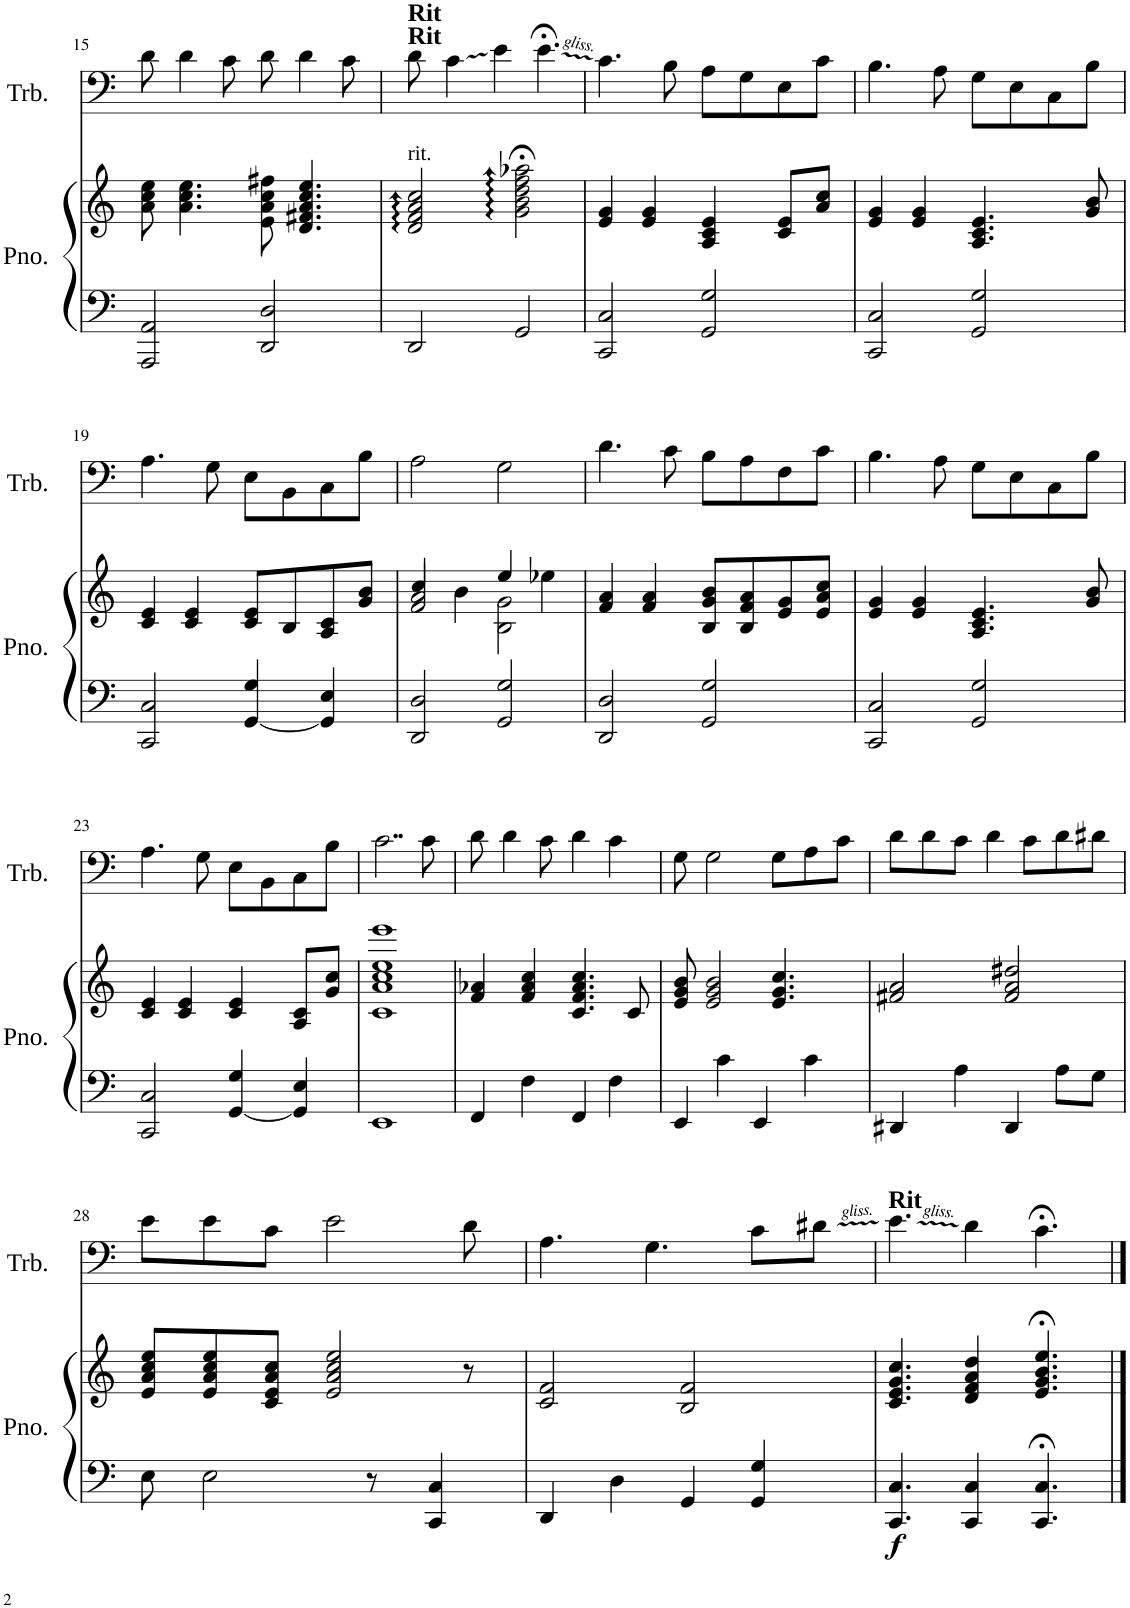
**kern	**kern	**dynam	**kern
*part2	*part2	*part2	*part1
*staff3	*staff2	*staff2/3	*staff1
*I"Piano	*	*	*I"Trombone
*I'Pno.	*	*	*I'Trb.
!!LO:PB:g=z
*clefF4	*clefG2	*	*clefF4
*k[]	*k[]	*	*k[]
*M4/4	*M4/4	*	*M4/4
=15	=15	=15	=15
2AAA/ 2AA/	8a\ 8cc\ 8ee\	.	8d\
.	4.a\ 4.cc\ 4.ee\	.	4d\
.	.	.	8c\
2DD/ 2D/	8e\ 8a\ 8cc\ 8ff#X\	.	8d\
.	4.d/ 4.f#X/ 4.a/ 4.cc/ 4.ee/	.	4d\
.	.	.	8c\
=16	=16	=16	=16
!	!	!	!LO:TX:a:B:t=Rit
!	!	!	!LO:TX:a:B:t=Rit
!	!LO:TX:a:t=rit.	!	!
2DD/	2d/ 2f/ 2a/ 2cc/	.	8d\
.	.	.	4c\
.	.	.	4e\
2GG/	2g\;< 2b\;< 2dd\;< 2ff\;< 2aa-X\;<	.	.
.	.	.	4.e;<\
=17	=17	=17	=17
2CC/ 2C/	4e/ 4g/	.	4.c\
.	4e/ 4g/	.	.
.	.	.	8B\
2GG/ 2G/	4A/ 4c/ 4e/	.	8A\L
.	.	.	8G\
.	8c/ 8e/L	.	8E\
.	8a/ 8cc/J	.	8c\J
=18	=18	=18	=18
2CC/ 2C/	4e/ 4g/	.	4.B\
.	4e/ 4g/	.	.
.	.	.	8A\
2GG/ 2G/	4.A/ 4.c/ 4.e/	.	8G\L
.	.	.	8E\
.	.	.	8C\
.	8g/ 8b/	.	8B\J
!!LO:LB:g=z
=19	=19	=19	=19
2CC/ 2C/	4c/ 4e/	.	4.A\
.	4c/ 4e/	.	.
.	.	.	8G\
[4GG/ 4G/	8c/ 8e/L	.	8E\L
.	8B/	.	8BB\
4GG/] 4E/	8A/ 8c/	.	8C\
.	8g/ 8b/J	.	8B\J
=20	=20	=20	=20
*	*^	*	*
2DD/ 2D/	2f/ 2a/	4cc/	.	2A\
.	.	4b\	.	.
2GG/ 2G/	2B\ 2g\	4ee/	.	2G\
.	.	4ee-X\	.	.
*	*v	*v	*	*
=21	=21	=21	=21
2DD/ 2D/	4f/ 4a/	.	4.d\
.	4f/ 4a/	.	.
.	.	.	8c\
2GG/ 2G/	8B/ 8g/ 8b/L	.	8B\L
.	8B/ 8f/ 8a/	.	8A\
.	8e/ 8g/	.	8F\
.	8e/ 8a/ 8cc/J	.	8c\J
=22	=22	=22	=22
2CC/ 2C/	4e/ 4g/	.	4.B\
.	4e/ 4g/	.	.
.	.	.	8A\
2GG/ 2G/	4.A/ 4.c/ 4.e/	.	8G\L
.	.	.	8E\
.	.	.	8C\
.	8g/ 8b/	.	8B\J
!!LO:LB:g=z
=23	=23	=23	=23
2CC/ 2C/	4c/ 4e/	.	4.A\
.	4c/ 4e/	.	.
.	.	.	8G\
[4GG/ 4G/	4c/ 4e/	.	8E\L
.	.	.	8BB\
4GG/] 4E/	8A/ 8c/L	.	8C\
.	8g/ 8cc/J	.	8B\J
=24	=24	=24	=24
1EE	1c 1a 1cc 1ee 1eee	.	2..c\
.	.	.	8c\
=25	=25	=25	=25
4FF/	4f/ 4a-X/	.	8d\
.	.	.	4d\
4F\	4f/ 4a-/ 4cc/	.	.
.	.	.	8c\
4FF/	4.c/ 4.f/ 4.a-/ 4.cc/	.	4d\
4F\	.	.	4c\
.	8c/	.	.
=26	=26	=26	=26
4EE/	8e/ 8g/ 8b/	.	8G\
.	2e/ 2g/ 2b/	.	2G\
4c\	.	.	.
4EE/	.	.	.
.	4.e/ 4.g/ 4.cc/	.	8G\L
4c\	.	.	8A\
.	.	.	8c\J
=27	=27	=27	=27
4DD#X/	2f#X/ 2a/	.	8d\L
.	.	.	8d\
4A\	.	.	8c\J
.	.	.	4d\
4DD#/	2f#/ 2a/ 2dd#X/	.	.
.	.	.	8c\L
8A\L	.	.	8d\
8G\J	.	.	8d#X\J
!!LO:LB:g=z
=28	=28	=28	=28
8E\	8e/ 8a/ 8cc/ 8ee/L	.	8e\L
2E\	8e/ 8a/ 8cc/ 8ee/	.	8e\
.	8c/ 8e/ 8a/ 8cc/J	.	8c\J
.	2e/ 2a/ 2cc/ 2ee/	.	2e\
8r	.	.	.
4CC/ 4C/	.	.	.
.	8r	.	8d\
=29	=29	=29	=29
4DD/	2c/ 2f/	.	4.A\
4D\	.	.	.
.	.	.	4.G\
4GG/	2B/ 2f/	.	.
4GG/ 4G/	.	.	8c\L
.	.	.	8d#X\J
=30	=30	=30	=30
!	!	!	!LO:TX:a:B:t=Rit
!	!	!LO:DY:b=2	!
4.CC/ 4.C/	4.c/ 4.e/ 4.g/ 4.cc/	f	4.e\
4CC/ 4C/	4d/ 4f/ 4a/ 4dd/	.	4d\
4.CC/;< 4.C/;<	4.e/;< 4.g/;< 4.b/;< 4.ee/;<	.	4.c;<\
==	==	==	==
*-	*-	*-	*-
